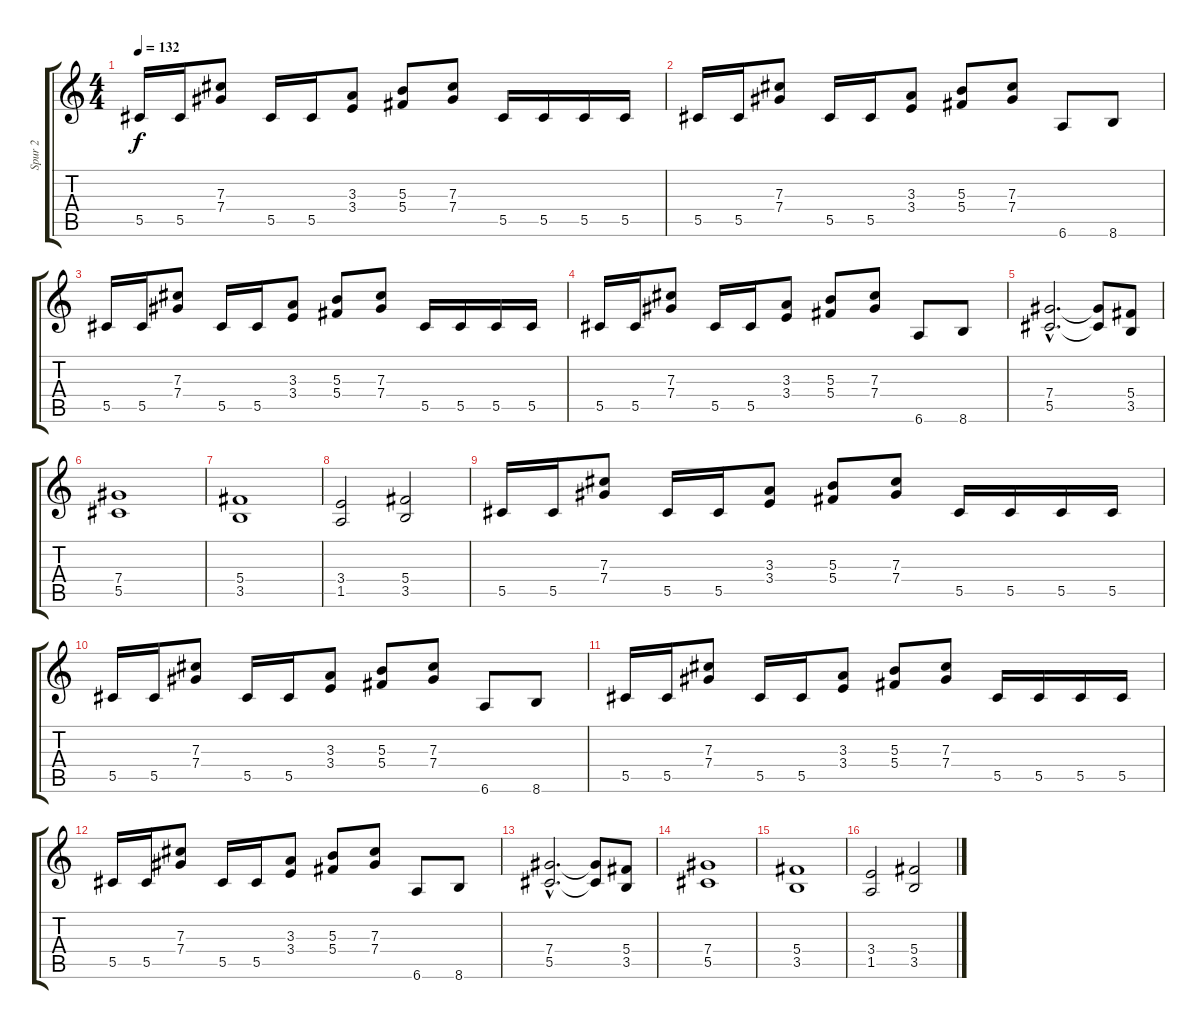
\track ("Spur 2" "Spur 2") {instrument distortionguitar}
\staff {score tabs}
\tuning (Eb4 Bb3 Gb3 Db3 Ab2 Eb2) {hide}
\ts (4 4)
\tempo 132
\clef g2
\ks c
5.5.16{dy f} 5.5.16 (7.3 7.4).8 5.5.16 5.5.16 (3.3 3.4).8 (5.3 5.4).8 (7.3 7.4).8 5.5.16 5.5.16 5.5.16 5.5.16 |
5.5.16 5.5.16 (7.3 7.4).8 5.5.16 5.5.16 (3.3 3.4).8 (5.3 5.4).8 (7.3 7.4).8 6.6.8 8.6.8 |
5.5.16 5.5.16 (7.3 7.4).8 5.5.16 5.5.16 (3.3 3.4).8 (5.3 5.4).8 (7.3 7.4).8 5.5.16 5.5.16 5.5.16 5.5.16 |
5.5.16 5.5.16 (7.3 7.4).8 5.5.16 5.5.16 (3.3 3.4).8 (5.3 5.4).8 (7.3 7.4).8 6.6.8 8.6.8 |
(7.4{hac} 5.5{hac}).2{d} (7.4{t} 5.5{t}).8 (5.4 3.5).8 |
(7.4 5.5).1 |
(5.4 3.5).1 |
(3.4 1.5).2 (5.4 3.5).2 |
5.5.16 5.5.16 (7.3 7.4).8 5.5.16 5.5.16 (3.3 3.4).8 (5.3 5.4).8 (7.3 7.4).8 5.5.16 5.5.16 5.5.16 5.5.16 |
5.5.16 5.5.16 (7.3 7.4).8 5.5.16 5.5.16 (3.3 3.4).8 (5.3 5.4).8 (7.3 7.4).8 6.6.8 8.6.8 |
5.5.16 5.5.16 (7.3 7.4).8 5.5.16 5.5.16 (3.3 3.4).8 (5.3 5.4).8 (7.3 7.4).8 5.5.16 5.5.16 5.5.16 5.5.16 |
5.5.16 5.5.16 (7.3 7.4).8 5.5.16 5.5.16 (3.3 3.4).8 (5.3 5.4).8 (7.3 7.4).8 6.6.8 8.6.8 |
(7.4{hac} 5.5{hac}).2{d} (7.4{t} 5.5{t}).8 (5.4 3.5).8 |
(7.4 5.5).1 |
(5.4 3.5).1 |
(3.4 1.5).2 (5.4 3.5).2
